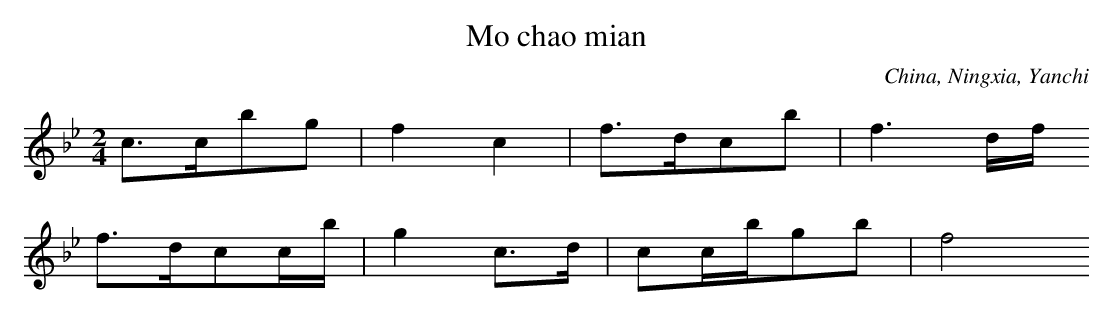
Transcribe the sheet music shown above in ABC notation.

X:1
T: Mo chao mian
O: China, Ningxia, Yanchi
M: 2/4
L: 1/16
K: Bb
c3cb2g2 | f4c4 | f3dc2b2 | f6df
f3dc2cb | g4c3d | c2cbg2b2 | f8
